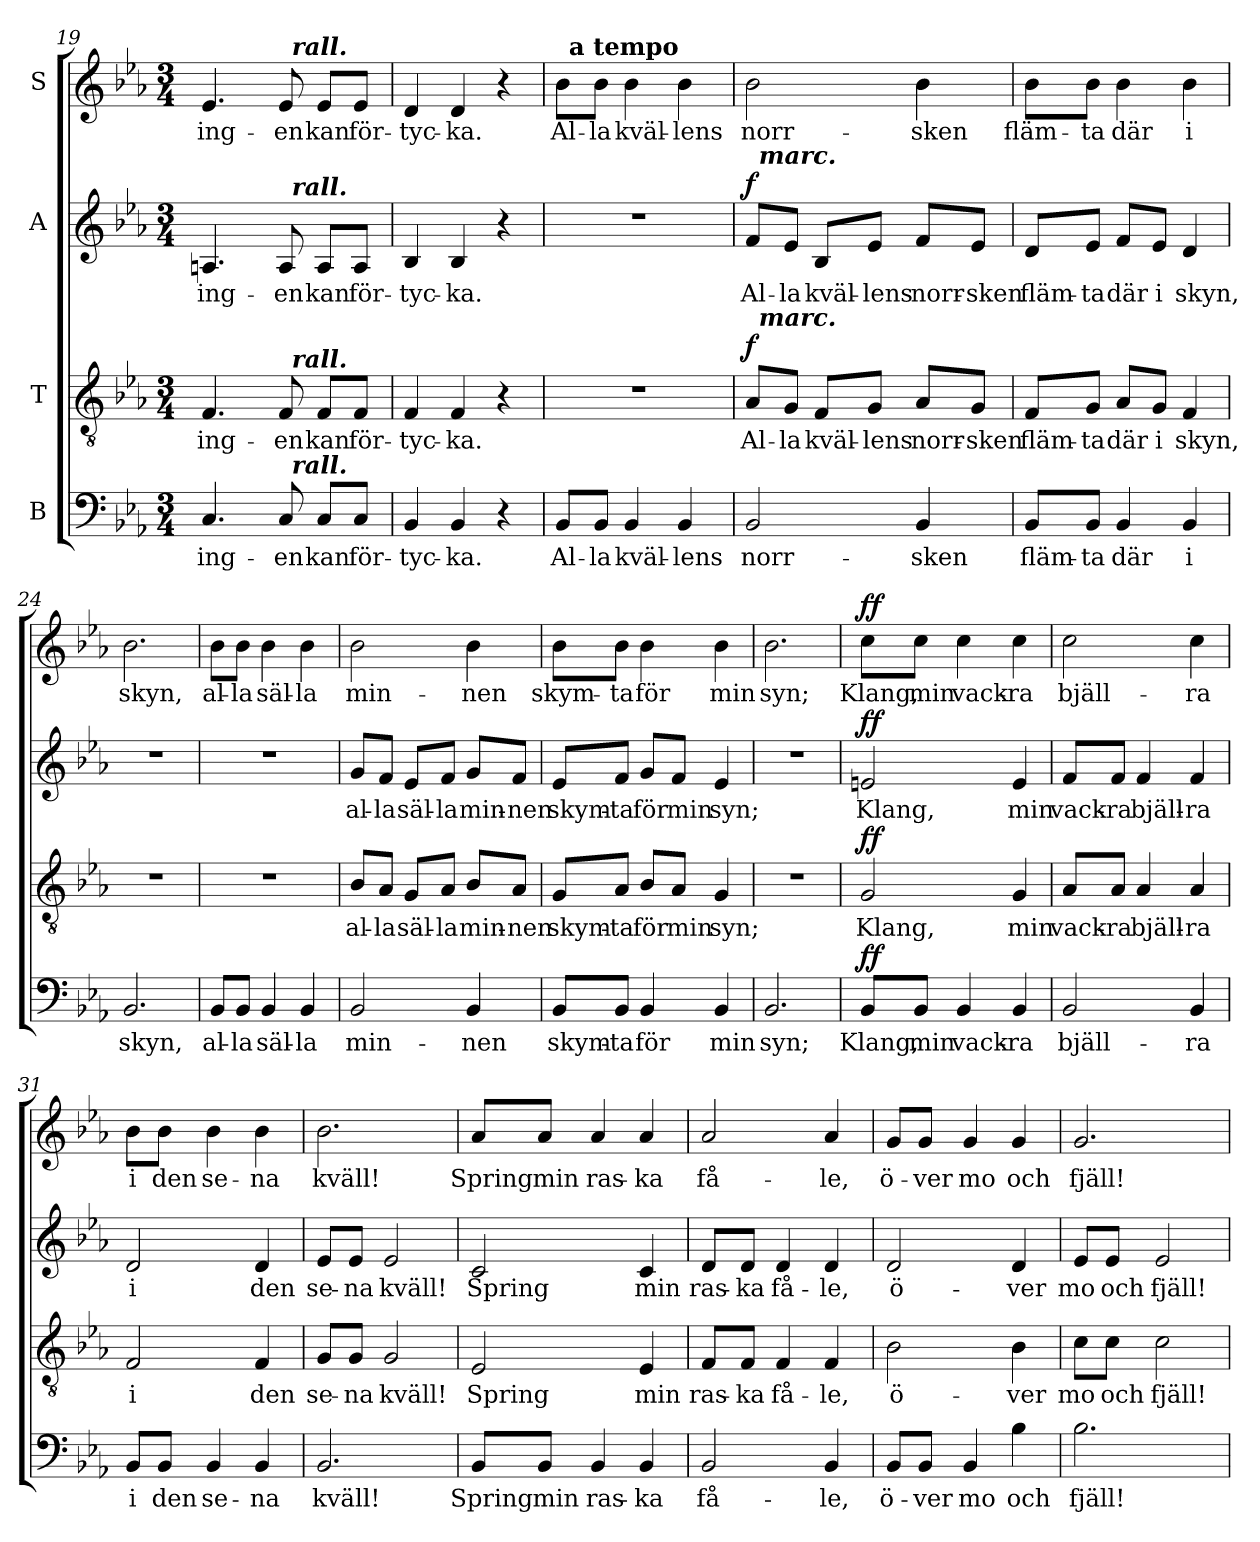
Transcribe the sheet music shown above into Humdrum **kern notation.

**kern	**text	**dynam	**kern	**text	**dynam	**kern	**text	**dynam	**kern	**text	**dynam
*part4	*part4	*part4	*part3	*part3	*part3	*part2	*part2	*part2	*part1	*part1	*part1
*staff4	*staff4	*staff4	*staff3	*staff3	*staff3	*staff2	*staff2	*staff2	*staff1	*staff1	*staff1
*I"B	*	*	*I"T	*	*	*I"A	*	*	*I"S	*	*
*clefF4	*	*	*clefGv2	*	*	*clefG2	*	*	*clefG2	*	*
*k[b-e-a-]	*	*	*k[b-e-a-]	*	*	*k[b-e-a-]	*	*	*k[b-e-a-]	*	*
*E-:	*	*	*E-:	*	*	*E-:	*	*	*E-:	*	*
*M3/4	*	*	*M3/4	*	*	*M3/4	*	*	*M3/4	*	*
=19	=19	=19	=19	=19	=19	=19	=19	=19	=19	=19	=19
!	!LO:LY:b	!	!	!LO:LY:b	!	!	!LO:LY:b	!	!	!LO:LY:b	!
*^	*	*	*^	*	*	*^	*	*	*^	*	*
4.C/	4ryy	ing-	.	4.F/	4ryy	ing-	.	4.An/	4ryy	ing-	.	4.e-/	4ryy	ing-	.
.	8ryy	.	.	.	8ryy	.	.	.	8ryy	.	.	.	8ryy	.	.
!	!	!LO:LY:b	!	!	!	!LO:LY:b	!	!	!	!LO:LY:b	!	!	!	!LO:LY:b	!
8C/	32ryy	-en	.	8F/	32ryy	-en	.	8A/	32ryy	-en	.	8e-/	32ryy	-en	.
!	!	!	!	!	!	!	!	!	!	!	!	!	!LO:TX:a:Bi:t=rall.	!	!
!	!	!	!	!	!	!	!	!	!LO:TX:a:Bi:t=rall.	!	!	!	!	!	!
!	!	!	!	!	!LO:TX:a:Bi:t=rall.	!	!	!	!	!	!	!	!	!	!
!	!LO:TX:a:Bi:t=rall.	!	!	!	!	!	!	!	!	!	!	!	!	!	!
.	4ryy	.	.	.	4ryy	.	.	.	4ryy	.	.	.	4ryy	.	.
!	!	!LO:LY:b	!	!	!	!LO:LY:b	!	!	!	!LO:LY:b	!	!	!	!LO:LY:b	!
8C/L	.	kan	.	8F/L	.	kan	.	8A/L	.	kan	.	8e-/L	.	kan	.
!	!	!LO:LY:b	!	!	!	!LO:LY:b	!	!	!	!LO:LY:b	!	!	!	!LO:LY:b	!
8C/J	.	för-	.	8F/J	.	för-	.	8A/J	.	för-	.	8e-/J	.	för-	.
.	16.ryy	.	.	.	16.ryy	.	.	.	16.ryy	.	.	.	16.ryy	.	.
=20	=20	=20	=20	=20	=20	=20	=20	=20	=20	=20	=20	=20	=20	=20	=20
!	!	!LO:LY:b	!	!	!	!LO:LY:b	!	!	!	!LO:LY:b	!	!	!	!LO:LY:b	!
*v	*v	*	*	*	*	*	*	*v	*v	*	*	*v	*v	*	*
*	*	*	*v	*v	*	*	*	*	*	*	*	*
4BB-/	-tyc-	.	4F/	-tyc-	.	4B-/	-tyc-	.	4d/	-tyc-	.
!	!LO:LY:b	!	!	!LO:LY:b	!	!	!LO:LY:b	!	!	!LO:LY:b	!
4BB-/	-ka.	.	4F/	-ka.	.	4B-/	-ka.	.	4d/	-ka.	.
4r	.	.	4r	.	.	4r	.	.	4r	.	.
=21	=21	=21	=21	=21	=21	=21	=21	=21	=21	=21	=21
!	!LO:LY:b	!	!	!	!	!	!	!	!	!LO:LY:b	!
*	*	*	*	*	*	*	*	*	*^	*	*
8BB-/L	Al-	.	2.r	.	.	2.r	.	.	8b-\L	32ryy	Al-	.
!	!	!	!	!	!	!	!	!	!	!LO:TX:a:B:t=a tempo	!	!
.	.	.	.	.	.	.	.	.	.	2ryy	.	.
!	!LO:LY:b	!	!	!	!	!	!	!	!	!	!LO:LY:b	!
8BB-/J	-la	.	.	.	.	.	.	.	8b-\J	.	-la	.
!	!LO:LY:b	!	!	!	!	!	!	!	!	!	!LO:LY:b	!
4BB-/	kväl-	.	.	.	.	.	.	.	4b-\	.	kväl-	.
!	!LO:LY:b	!	!	!	!	!	!	!	!	!	!LO:LY:b	!
4BB-/	-lens	.	.	.	.	.	.	.	4b-\	.	-lens	.
.	.	.	.	.	.	.	.	.	.	8..ryy	.	.
=22	=22	=22	=22	=22	=22	=22	=22	=22	=22	=22	=22	=22
!	!LO:LY:b	!	!	!LO:LY:b	!LO:DY:a	!	!LO:LY:b	!LO:DY:a	!	!	!LO:LY:b	!
*	*	*	*^	*	*	*^	*	*	*v	*v	*	*
2BB-/	norr-	.	8A-/L	32ryy	Al-	f	8f/L	32ryy	Al-	f	2b-\	norr-	.
!	!	!	!	!	!	!	!	!LO:TX:a:Bi:t=marc.	!	!	!	!	!
!	!	!	!	!LO:TX:a:Bi:t=marc.	!	!	!	!	!	!	!	!	!
.	.	.	.	2ryy	.	.	.	2ryy	.	.	.	.	.
!	!	!	!	!	!LO:LY:b	!	!	!	!LO:LY:b	!	!	!	!
.	.	.	8G/J	.	-la	.	8e-/J	.	-la	.	.	.	.
!	!	!	!	!	!LO:LY:b	!	!	!	!LO:LY:b	!	!	!	!
.	.	.	8F/L	.	kväl-	.	8B-/L	.	kväl-	.	.	.	.
!	!	!	!	!	!LO:LY:b	!	!	!	!LO:LY:b	!	!	!	!
.	.	.	8G/J	.	-lens	.	8e-/J	.	-lens	.	.	.	.
!	!LO:LY:b	!	!	!	!LO:LY:b	!	!	!	!LO:LY:b	!	!	!LO:LY:b	!
4BB-/	-sken	.	8A-/L	.	norr-	.	8f/L	.	norr-	.	4b-\	-sken	.
.	.	.	.	8..ryy	.	.	.	8..ryy	.	.	.	.	.
!	!	!	!	!	!LO:LY:b	!	!	!	!LO:LY:b	!	!	!	!
.	.	.	8G/J	.	-sken	.	8e-/J	.	-sken	.	.	.	.
=23	=23	=23	=23	=23	=23	=23	=23	=23	=23	=23	=23	=23	=23
!	!LO:LY:b	!	!	!	!LO:LY:b	!	!	!	!LO:LY:b	!	!	!LO:LY:b	!
*	*	*	*v	*v	*	*	*	*	*	*	*	*	*
*	*	*	*	*	*	*v	*v	*	*	*	*	*
8BB-/L	fläm-	.	8F/L	fläm-	.	8d/L	fläm-	.	8b-\L	fläm-	.
!	!LO:LY:b	!	!	!LO:LY:b	!	!	!LO:LY:b	!	!	!LO:LY:b	!
8BB-/J	-ta	.	8G/J	-ta	.	8e-/J	-ta	.	8b-\J	-ta	.
!	!LO:LY:b	!	!	!LO:LY:b	!	!	!LO:LY:b	!	!	!LO:LY:b	!
4BB-/	där	.	8A-/L	där	.	8f/L	där	.	4b-\	där	.
!	!	!	!	!LO:LY:b	!	!	!LO:LY:b	!	!	!	!
.	.	.	8G/J	i	.	8e-/J	i	.	.	.	.
!	!LO:LY:b	!	!	!LO:LY:b	!	!	!LO:LY:b	!	!	!LO:LY:b	!
4BB-/	i	.	4F/	skyn,	.	4d/	skyn,	.	4b-\	i	.
!!LO:LB:g=z
=24	=24	=24	=24	=24	=24	=24	=24	=24	=24	=24	=24
!	!LO:LY:b	!	!	!	!	!	!	!	!	!LO:LY:b	!
2.BB-/	skyn,	.	2.r	.	.	2.r	.	.	2.b-\	skyn,	.
=25	=25	=25	=25	=25	=25	=25	=25	=25	=25	=25	=25
!	!LO:LY:b	!	!	!	!	!	!	!	!	!LO:LY:b	!
8BB-/L	al-	.	2.r	.	.	2.r	.	.	8b-\L	al-	.
!	!LO:LY:b	!	!	!	!	!	!	!	!	!LO:LY:b	!
8BB-/J	-la	.	.	.	.	.	.	.	8b-\J	-la	.
!	!LO:LY:b	!	!	!	!	!	!	!	!	!LO:LY:b	!
4BB-/	säl-	.	.	.	.	.	.	.	4b-\	säl-	.
!	!LO:LY:b	!	!	!	!	!	!	!	!	!LO:LY:b	!
4BB-/	-la	.	.	.	.	.	.	.	4b-\	-la	.
=26	=26	=26	=26	=26	=26	=26	=26	=26	=26	=26	=26
!	!LO:LY:b	!	!	!LO:LY:b	!	!	!LO:LY:b	!	!	!LO:LY:b	!
2BB-/	min-	.	8B-/L	al-	.	8g/L	al-	.	2b-\	min-	.
!	!	!	!	!LO:LY:b	!	!	!LO:LY:b	!	!	!	!
.	.	.	8A-/J	-la	.	8f/J	-la	.	.	.	.
!	!	!	!	!LO:LY:b	!	!	!LO:LY:b	!	!	!	!
.	.	.	8G/L	säl-	.	8e-/L	säl-	.	.	.	.
!	!	!	!	!LO:LY:b	!	!	!LO:LY:b	!	!	!	!
.	.	.	8A-/J	-la	.	8f/J	-la	.	.	.	.
!	!LO:LY:b	!	!	!LO:LY:b	!	!	!LO:LY:b	!	!	!LO:LY:b	!
4BB-/	-nen	.	8B-/L	min-	.	8g/L	min-	.	4b-\	-nen	.
!	!	!	!	!LO:LY:b	!	!	!LO:LY:b	!	!	!	!
.	.	.	8A-/J	-nen	.	8f/J	-nen	.	.	.	.
=27	=27	=27	=27	=27	=27	=27	=27	=27	=27	=27	=27
!	!LO:LY:b	!	!	!LO:LY:b	!	!	!LO:LY:b	!	!	!LO:LY:b	!
8BB-/L	skym-	.	8G/L	skym-	.	8e-/L	skym-	.	8b-\L	skym-	.
!	!LO:LY:b	!	!	!LO:LY:b	!	!	!LO:LY:b	!	!	!LO:LY:b	!
8BB-/J	-ta	.	8A-/J	-ta	.	8f/J	-ta	.	8b-\J	-ta	.
!	!LO:LY:b	!	!	!LO:LY:b	!	!	!LO:LY:b	!	!	!LO:LY:b	!
4BB-/	för	.	8B-/L	för	.	8g/L	för	.	4b-\	för	.
!	!	!	!	!LO:LY:b	!	!	!LO:LY:b	!	!	!	!
.	.	.	8A-/J	min	.	8f/J	min	.	.	.	.
!	!LO:LY:b	!	!	!LO:LY:b	!	!	!LO:LY:b	!	!	!LO:LY:b	!
4BB-/	min	.	4G/	syn;	.	4e-/	syn;	.	4b-\	min	.
=28	=28	=28	=28	=28	=28	=28	=28	=28	=28	=28	=28
!	!LO:LY:b	!	!	!	!	!	!	!	!	!LO:LY:b	!
2.BB-/	syn;	.	2.r	.	.	2.r	.	.	2.b-\	syn;	.
=29	=29	=29	=29	=29	=29	=29	=29	=29	=29	=29	=29
!	!LO:LY:b	!LO:DY:a	!	!LO:LY:b	!LO:DY:a	!	!LO:LY:b	!LO:DY:a	!	!LO:LY:b	!LO:DY:a
8BB-/L	Klang,	ff	2G/	Klang,	ff	2en/	Klang,	ff	8cc\L	Klang,	ff
!	!LO:LY:b	!	!	!	!	!	!	!	!	!LO:LY:b	!
8BB-/J	min	.	.	.	.	.	.	.	8cc\J	min	.
!	!LO:LY:b	!	!	!	!	!	!	!	!	!LO:LY:b	!
4BB-/	vack-	.	.	.	.	.	.	.	4cc\	vack-	.
!	!LO:LY:b	!	!	!LO:LY:b	!	!	!LO:LY:b	!	!	!LO:LY:b	!
4BB-/	-ra	.	4G/	min	.	4e/	min	.	4cc\	-ra	.
!!LO:LB:g=z
=30	=30	=30	=30	=30	=30	=30	=30	=30	=30	=30	=30
!	!LO:LY:b	!	!	!LO:LY:b	!	!	!LO:LY:b	!	!	!LO:LY:b	!
2BB-/	bjäll-	.	8A-/L	vack-	.	8f/L	vack-	.	2cc\	bjäll-	.
!	!	!	!	!LO:LY:b	!	!	!LO:LY:b	!	!	!	!
.	.	.	8A-/J	-ra	.	8f/J	-ra	.	.	.	.
!	!	!	!	!LO:LY:b	!	!	!LO:LY:b	!	!	!	!
.	.	.	4A-/	bjäll-	.	4f/	bjäll-	.	.	.	.
!	!LO:LY:b	!	!	!LO:LY:b	!	!	!LO:LY:b	!	!	!LO:LY:b	!
4BB-/	-ra	.	4A-/	-ra	.	4f/	-ra	.	4cc\	-ra	.
=31	=31	=31	=31	=31	=31	=31	=31	=31	=31	=31	=31
!	!LO:LY:b	!	!	!LO:LY:b	!	!	!LO:LY:b	!	!	!LO:LY:b	!
8BB-/L	i	.	2F/	i	.	2d/	i	.	8b-\L	i	.
!	!LO:LY:b	!	!	!	!	!	!	!	!	!LO:LY:b	!
8BB-/J	den	.	.	.	.	.	.	.	8b-\J	den	.
!	!LO:LY:b	!	!	!	!	!	!	!	!	!LO:LY:b	!
4BB-/	se-	.	.	.	.	.	.	.	4b-\	se-	.
!	!LO:LY:b	!	!	!LO:LY:b	!	!	!LO:LY:b	!	!	!LO:LY:b	!
4BB-/	-na	.	4F/	den	.	4d/	den	.	4b-\	-na	.
=32	=32	=32	=32	=32	=32	=32	=32	=32	=32	=32	=32
!	!LO:LY:b	!	!	!LO:LY:b	!	!	!LO:LY:b	!	!	!LO:LY:b	!
2.BB-/	kväll!	.	8G/L	se-	.	8e-/L	se-	.	2.b-\	kväll!	.
!	!	!	!	!LO:LY:b	!	!	!LO:LY:b	!	!	!	!
.	.	.	8G/J	-na	.	8e-/J	-na	.	.	.	.
!	!	!	!	!LO:LY:b	!	!	!LO:LY:b	!	!	!	!
.	.	.	2G/	kväll!	.	2e-/	kväll!	.	.	.	.
=33	=33	=33	=33	=33	=33	=33	=33	=33	=33	=33	=33
!	!LO:LY:b	!	!	!LO:LY:b	!	!	!LO:LY:b	!	!	!LO:LY:b	!
8BB-/L	Spring	.	2E-/	Spring	.	2c/	Spring	.	8a-/L	Spring	.
!	!LO:LY:b	!	!	!	!	!	!	!	!	!LO:LY:b	!
8BB-/J	min	.	.	.	.	.	.	.	8a-/J	min	.
!	!LO:LY:b	!	!	!	!	!	!	!	!	!LO:LY:b	!
4BB-/	ras-	.	.	.	.	.	.	.	4a-/	ras-	.
!	!LO:LY:b	!	!	!LO:LY:b	!	!	!LO:LY:b	!	!	!LO:LY:b	!
4BB-/	-ka	.	4E-/	min	.	4c/	min	.	4a-/	-ka	.
=34	=34	=34	=34	=34	=34	=34	=34	=34	=34	=34	=34
!	!LO:LY:b	!	!	!LO:LY:b	!	!	!LO:LY:b	!	!	!LO:LY:b	!
2BB-/	få-	.	8F/L	ras-	.	8d/L	ras-	.	2a-/	få-	.
!	!	!	!	!LO:LY:b	!	!	!LO:LY:b	!	!	!	!
.	.	.	8F/J	-ka	.	8d/J	-ka	.	.	.	.
!	!	!	!	!LO:LY:b	!	!	!LO:LY:b	!	!	!	!
.	.	.	4F/	få-	.	4d/	få-	.	.	.	.
!	!LO:LY:b	!	!	!LO:LY:b	!	!	!LO:LY:b	!	!	!LO:LY:b	!
4BB-/	-le,	.	4F/	-le,	.	4d/	-le,	.	4a-/	-le,	.
=35	=35	=35	=35	=35	=35	=35	=35	=35	=35	=35	=35
!	!LO:LY:b	!	!	!LO:LY:b	!	!	!LO:LY:b	!	!	!LO:LY:b	!
8BB-/L	ö-	.	2B-\	ö-	.	2d/	ö-	.	8g/L	ö-	.
!	!LO:LY:b	!	!	!	!	!	!	!	!	!LO:LY:b	!
8BB-/J	-ver	.	.	.	.	.	.	.	8g/J	-ver	.
!	!LO:LY:b	!	!	!	!	!	!	!	!	!LO:LY:b	!
4BB-/	mo	.	.	.	.	.	.	.	4g/	mo	.
!	!LO:LY:b	!	!	!LO:LY:b	!	!	!LO:LY:b	!	!	!LO:LY:b	!
4B-\	och	.	4B-\	-ver	.	4d/	-ver	.	4g/	och	.
=36	=36	=36	=36	=36	=36	=36	=36	=36	=36	=36	=36
!	!LO:LY:b	!	!	!LO:LY:b	!	!	!LO:LY:b	!	!	!LO:LY:b	!
2.B-\	fjäll!	.	8c\L	mo	.	8e-/L	mo	.	2.g/	fjäll!	.
!	!	!	!	!LO:LY:b	!	!	!LO:LY:b	!	!	!	!
.	.	.	8c\J	och	.	8e-/J	och	.	.	.	.
!	!	!	!	!LO:LY:b	!	!	!LO:LY:b	!	!	!	!
.	.	.	2c\	fjäll!	.	2e-/	fjäll!	.	.	.	.
=	=	=	=	=	=	=	=	=	=	=	=
*-	*-	*-	*-	*-	*-	*-	*-	*-	*-	*-	*-
